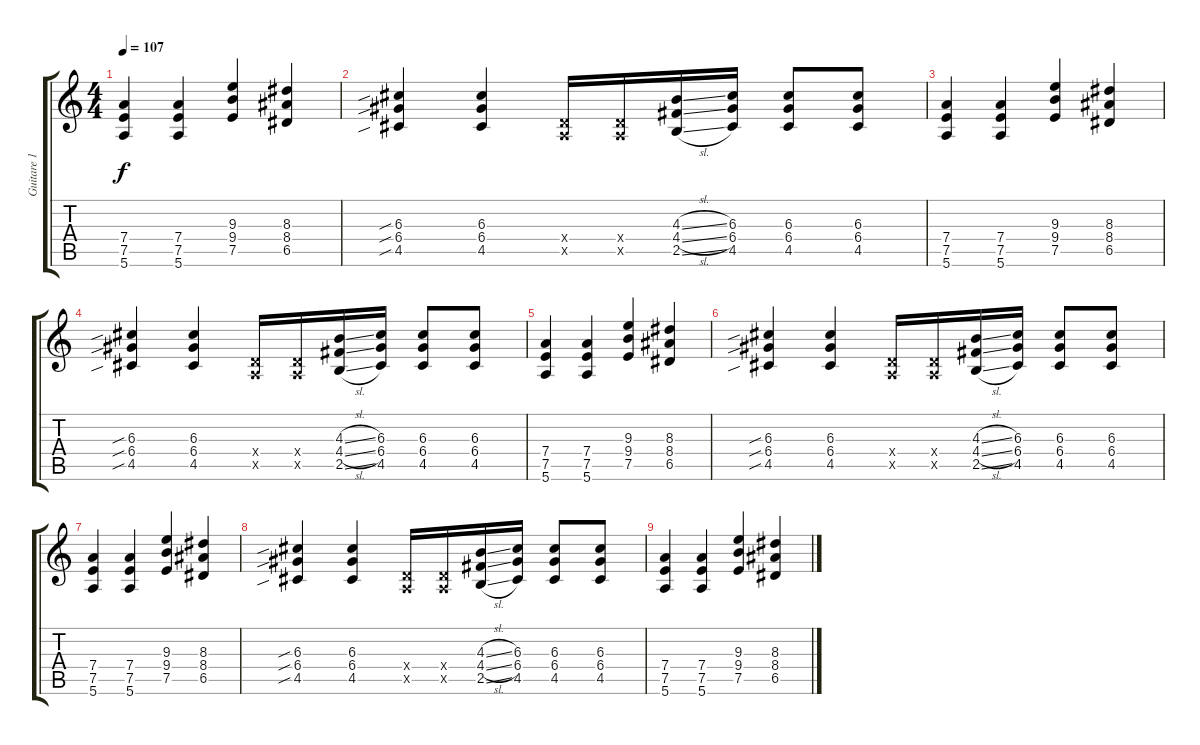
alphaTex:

\track ("Guitare 1" "Guitare 1") {instrument distortionguitar}
\staff {score tabs}
\tuning (E4 B3 G3 D3 A2 E2) {hide}
\ts (4 4)
\tempo 107
\clef g2
\ks c
(7.4 7.5 5.6).4{dy f} (7.4 7.5 5.6).4 (9.3 9.4 7.5).4 (8.3 8.4 6.5).4 |
(6.3{sib} 6.4{sib} 4.5{sib}).4 (6.3 6.4 4.5).4 (0.4{x} 0.5{x}).16 (0.4{x} 0.5{x}).16 (4.3{sl} 4.4{sl} 2.5{sl}).16 (6.3 6.4 4.5).16 (6.3 6.4 4.5).8 (6.3 6.4 4.5).8 |
(7.4 7.5 5.6).4 (7.4 7.5 5.6).4 (9.3 9.4 7.5).4 (8.3 8.4 6.5).4 |
(6.3{sib} 6.4{sib} 4.5{sib}).4 (6.3 6.4 4.5).4 (0.4{x} 0.5{x}).16 (0.4{x} 0.5{x}).16 (4.3{sl} 4.4{sl} 2.5{sl}).16 (6.3 6.4 4.5).16 (6.3 6.4 4.5).8 (6.3 6.4 4.5).8 |
(7.4 7.5 5.6).4 (7.4 7.5 5.6).4 (9.3 9.4 7.5).4 (8.3 8.4 6.5).4 |
(6.3{sib} 6.4{sib} 4.5{sib}).4 (6.3 6.4 4.5).4 (0.4{x} 0.5{x}).16 (0.4{x} 0.5{x}).16 (4.3{sl} 4.4{sl} 2.5{sl}).16 (6.3 6.4 4.5).16 (6.3 6.4 4.5).8 (6.3 6.4 4.5).8 |
(7.4 7.5 5.6).4 (7.4 7.5 5.6).4 (9.3 9.4 7.5).4 (8.3 8.4 6.5).4 |
(6.3{sib} 6.4{sib} 4.5{sib}).4 (6.3 6.4 4.5).4 (0.4{x} 0.5{x}).16 (0.4{x} 0.5{x}).16 (4.3{sl} 4.4{sl} 2.5{sl}).16 (6.3 6.4 4.5).16 (6.3 6.4 4.5).8 (6.3 6.4 4.5).8 |
(7.4 7.5 5.6).4 (7.4 7.5 5.6).4 (9.3 9.4 7.5).4 (8.3 8.4 6.5).4
